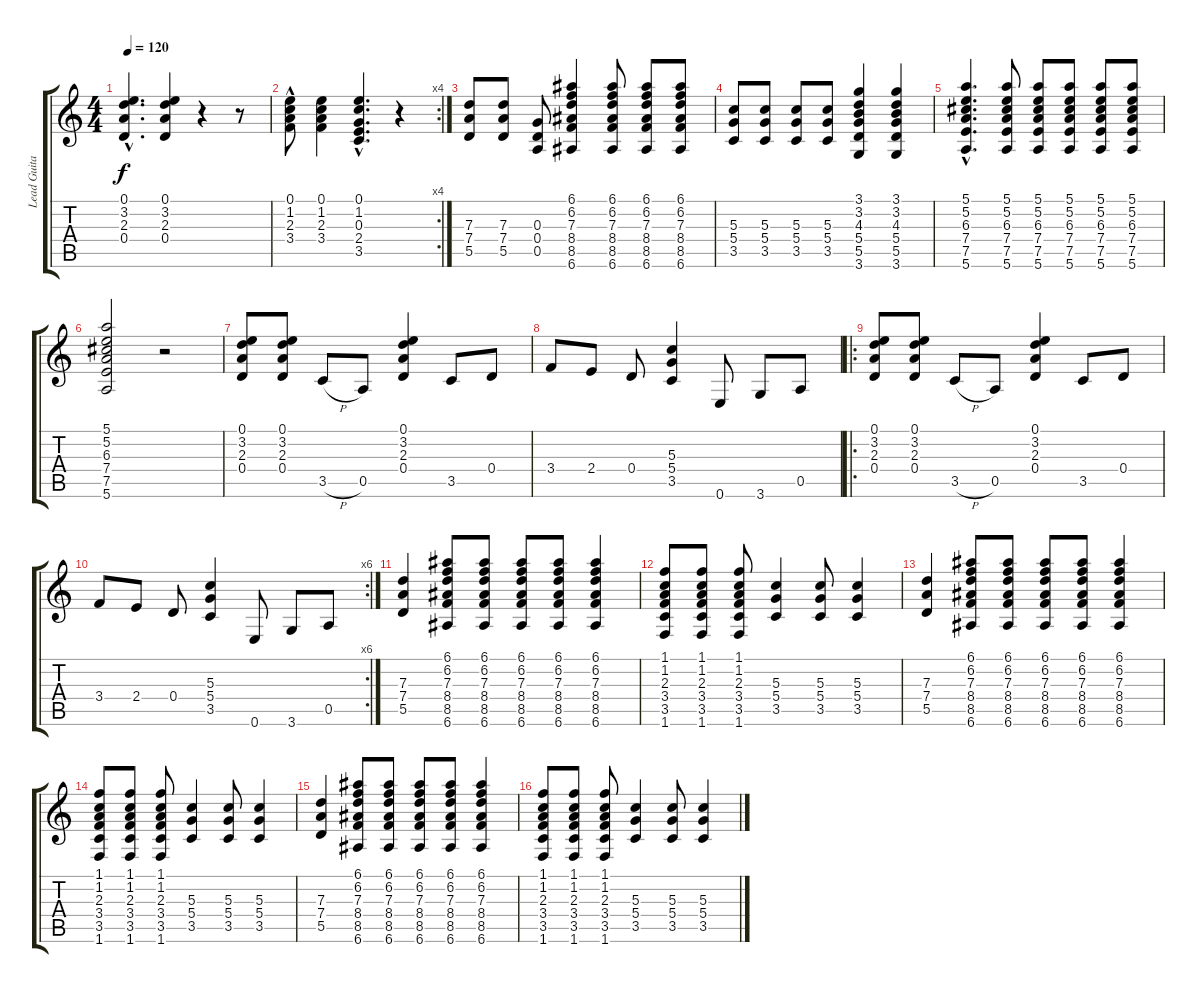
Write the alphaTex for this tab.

\track ("Lead Guitar" "Lead Guita") {instrument acousticguitarsteel}
\staff {score tabs}
\tuning (E4 B3 G3 D3 A2 E2) {hide}
\ts (4 4)
\tempo 120
\clef g2
\ks c
(0.1 3.2{hac} 2.3{hac} 0.4{hac}).4{d dy f instrument acousticguitarsteel} (0.1 3.2 2.3 0.4).4 r.4 r.8 |
\rc 4
(0.1 1.2 2.3{hac} 3.4).8 (0.1 1.2 2.3 3.4).4 (0.1{hac} 1.2{hac} 0.3{hac} 2.4{hac} 3.5{hac}).4{d} r.4 |
(7.3 7.4 5.5).8 (7.3 7.4 5.5).8 (0.3 0.4 0.5).8 (6.1 6.2 7.3 8.4 8.5 6.6).4 (6.1 6.2 7.3 8.4 8.5 6.6).8 (6.1 6.2 7.3 8.4 8.5 6.6).8 (6.1 6.2 7.3 8.4 8.5 6.6).8 |
(5.3 5.4 3.5).8 (5.3 5.4 3.5).8 (5.3 5.4 3.5).8 (5.3 5.4 3.5).8 (3.1 3.2 4.3 5.4 5.5 3.6).4 (3.1 3.2 4.3 5.4 5.5 3.6).4 |
(5.1{hac} 5.2{hac} 6.3{hac} 7.4{hac} 7.5{hac} 5.6{hac}).4{d} (5.1 5.2 6.3 7.4 7.5 5.6).8 (5.1 5.2 6.3 7.4 7.5 5.6).8 (5.1 5.2 6.3 7.4 7.5 5.6).8 (5.1 5.2 6.3 7.4 7.5 5.6).8 (5.1 5.2 6.3 7.4 7.5 5.6).8 |
(5.1 5.2 6.3 7.4 7.5 5.6).2 r.2 |
(0.1 3.2 2.3 0.4).8 (0.1 3.2 2.3 0.4).8 3.5{h}.8 0.5.8 (0.1 3.2 2.3 0.4).4 3.5.8 0.4.8 |
3.4.8 2.4.8 0.4.8 (5.3 5.4 3.5).4 0.6.8 3.6.8 0.5.8 |
\ro
(0.1 3.2 2.3 0.4).8 (0.1 3.2 2.3 0.4).8 3.5{h}.8 0.5.8 (0.1 3.2 2.3 0.4).4 3.5.8 0.4.8 |
\rc 6
3.4.8 2.4.8 0.4.8 (5.3 5.4 3.5).4 0.6.8 3.6.8 0.5.8 |
(7.3 7.4 5.5).4 (6.1 6.2 7.3 8.4 8.5 6.6).8 (6.1 6.2 7.3 8.4 8.5 6.6).8 (6.1 6.2 7.3 8.4 8.5 6.6).8 (6.1 6.2 7.3 8.4 8.5 6.6).8 (6.1 6.2 7.3 8.4 8.5 6.6).4 |
(1.1 1.2 2.3 3.4 3.5 1.6).8 (1.1 1.2 2.3 3.4 3.5 1.6).8 (1.1 1.2 2.3 3.4 3.5 1.6).8 (5.3 5.4 3.5).4 (5.3 5.4 3.5).8 (5.3 5.4 3.5).4 |
(7.3 7.4 5.5).4 (6.1 6.2 7.3 8.4 8.5 6.6).8 (6.1 6.2 7.3 8.4 8.5 6.6).8 (6.1 6.2 7.3 8.4 8.5 6.6).8 (6.1 6.2 7.3 8.4 8.5 6.6).8 (6.1 6.2 7.3 8.4 8.5 6.6).4 |
(1.1 1.2 2.3 3.4 3.5 1.6).8 (1.1 1.2 2.3 3.4 3.5 1.6).8 (1.1 1.2 2.3 3.4 3.5 1.6).8 (5.3 5.4 3.5).4 (5.3 5.4 3.5).8 (5.3 5.4 3.5).4 |
(7.3 7.4 5.5).4 (6.1 6.2 7.3 8.4 8.5 6.6).8 (6.1 6.2 7.3 8.4 8.5 6.6).8 (6.1 6.2 7.3 8.4 8.5 6.6).8 (6.1 6.2 7.3 8.4 8.5 6.6).8 (6.1 6.2 7.3 8.4 8.5 6.6).4 |
(1.1 1.2 2.3 3.4 3.5 1.6).8 (1.1 1.2 2.3 3.4 3.5 1.6).8 (1.1 1.2 2.3 3.4 3.5 1.6).8 (5.3 5.4 3.5).4 (5.3 5.4 3.5).8 (5.3 5.4 3.5).4
